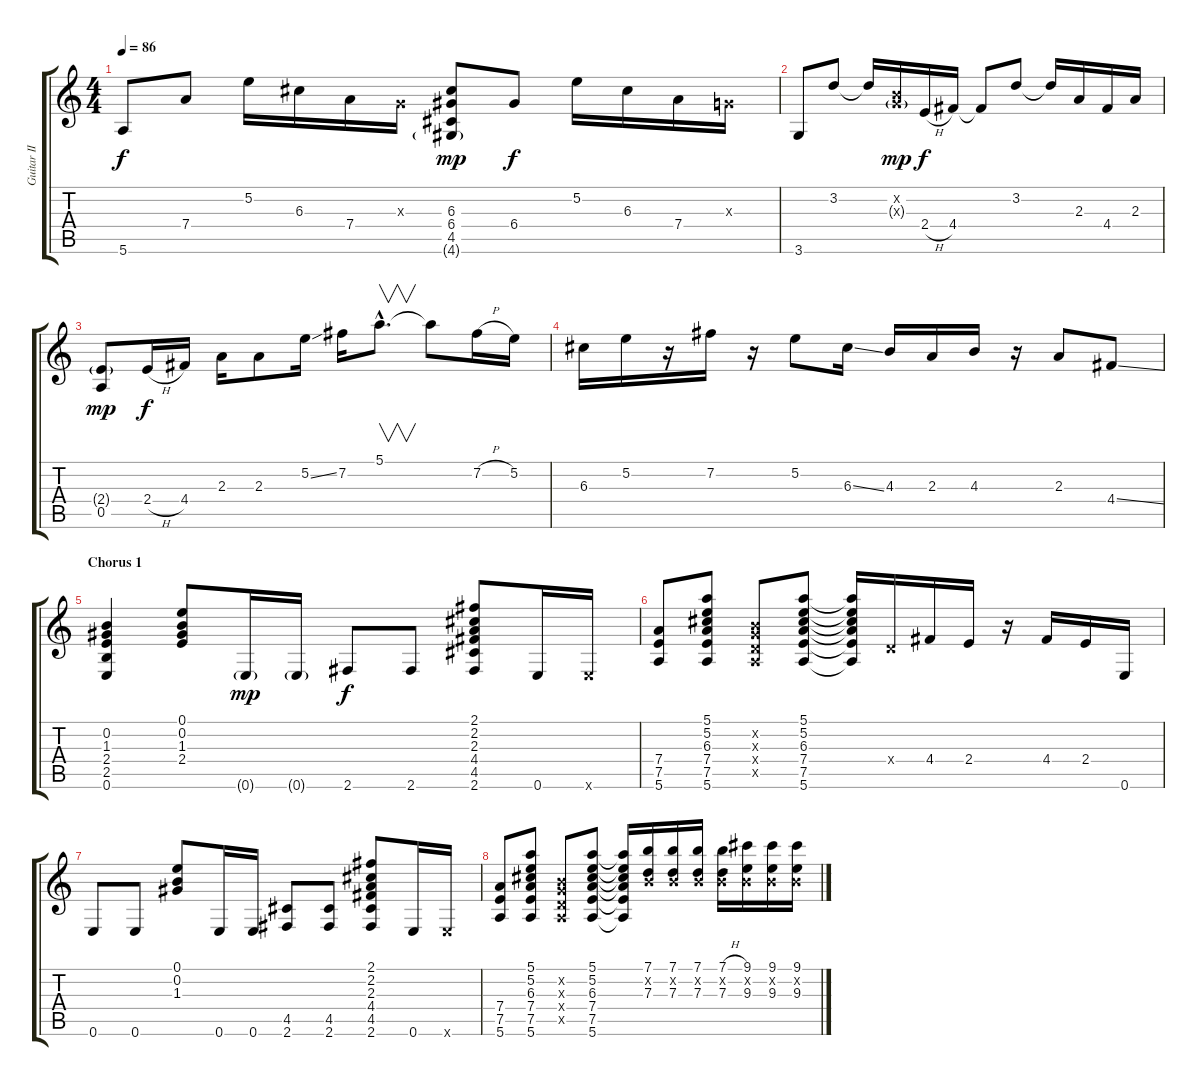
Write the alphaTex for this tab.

\track ("Guitar II" "Guitar II") {instrument overdrivenguitar}
\staff {score tabs}
\tuning (E4 B3 G3 D3 A2 E2) {hide}
\ts (4 4)
\tempo 86
\clef g2
\ks c
5.6.8{dy f volume 11} 7.4.8 5.2.16 6.3.16 7.4.16 0.3{x}.16 (6.3 6.4 4.5 4.6{g}).8{dy mp} 6.4.8{dy f} 5.2.16 6.3.16 7.4.16 0.3{x}.16 |
3.6.8 3.2.8 3.2{t}.16 (0.2{x} 0.3{g x}).16{dy mp} 2.4{h}.16{dy f} 4.4.16 4.4{t}.8 3.2.8 3.2{t}.16 2.3.16 4.4.16 2.3.16 |
(2.4{g} 0.5).8{dy mp} 2.4{h}.16{dy f volume 13} 4.4.16 2.3.16 2.3.8 5.2{ss}.16 7.2.16 5.1{hac}.8{v d} 5.1{t}.8 7.2{h}.16 5.2.16 |
6.3.16 5.2.16 r.16 7.2.16 r.16 5.2.8 6.3{ss}.16 4.3.16 2.3.16 4.3.16 r.16 2.3.8 4.4{ss}.8 |
\section ("" "Chorus 1")
(0.2 1.3 2.4 2.5 0.6).4{volume 11} (0.1 0.2 1.3 2.4).8 0.6{g}.16{dy mp} 0.6{g}.16 2.6.8{dy f} 2.6.8 (2.1 2.2 2.3 4.4 4.5 2.6).8 0.6.16 0.6{x}.16 |
(7.4 7.5 5.6).8 (5.1 5.2 6.3 7.4 7.5 5.6).8 (0.2{x} 0.3{x} 0.4{x} 0.5{x}).8 (5.1 5.2 6.3 7.4 7.5 5.6).8 (5.1{t} 5.2{t} 6.3{t} 7.4{t} 7.5{t} 5.6{t}).16 0.4{x}.16 4.4.16 2.4.16 r.16 4.4.16 2.4.16 0.6.16 |
0.6.8 0.6.8 (0.1 0.2 1.3).8 0.6.16 0.6.16 (4.5 2.6).8 (4.5 2.6).8 (2.1 2.2 2.3 4.4 4.5 2.6).8 0.6.16 0.6{x}.16 |
(7.4 7.5 5.6).8 (5.1 5.2 6.3 7.4 7.5 5.6).8 (0.2{x} 0.3{x} 0.4{x} 0.5{x}).8 (5.1 5.2 6.3 7.4 7.5 5.6).8 (5.1{t} 5.2{t} 6.3{t} 7.4{t} 7.5{t} 5.6{t}).16 (7.1 0.2{x} 7.3).16{volume 13} (7.1 0.2{x} 7.3).16 (7.1 0.2{x} 7.3).16 (7.1{h} 0.2{x} 7.3{h}).16 (9.1 0.2{x} 9.3).16 (9.1 0.2{x} 9.3).16 (9.1 0.2{x} 9.3).16
